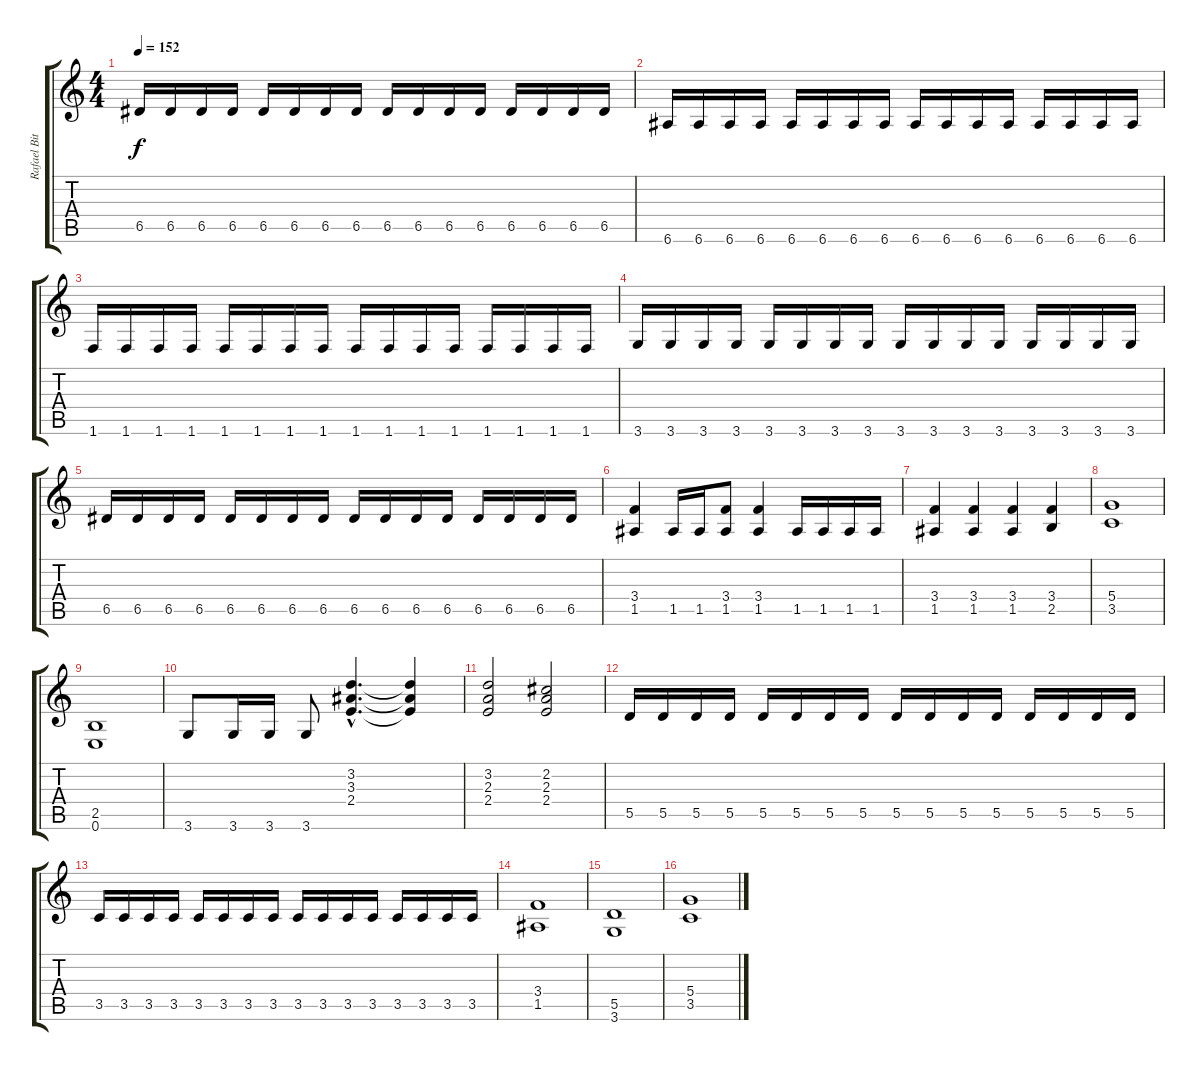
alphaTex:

\track ("Rafael Bittencourt" "Rafael Bit") {instrument distortionguitar}
\staff {score tabs}
\tuning (E4 B3 G3 D3 A2 E2) {hide}
\ts (4 4)
\tempo 152
\clef g2
\ks c
6.5.16{dy f} 6.5.16 6.5.16 6.5.16 6.5.16 6.5.16 6.5.16 6.5.16 6.5.16 6.5.16 6.5.16 6.5.16 6.5.16 6.5.16 6.5.16 6.5.16 |
6.6.16 6.6.16 6.6.16 6.6.16 6.6.16 6.6.16 6.6.16 6.6.16 6.6.16 6.6.16 6.6.16 6.6.16 6.6.16 6.6.16 6.6.16 6.6.16 |
1.6.16 1.6.16 1.6.16 1.6.16 1.6.16 1.6.16 1.6.16 1.6.16 1.6.16 1.6.16 1.6.16 1.6.16 1.6.16 1.6.16 1.6.16 1.6.16 |
3.6.16 3.6.16 3.6.16 3.6.16 3.6.16 3.6.16 3.6.16 3.6.16 3.6.16 3.6.16 3.6.16 3.6.16 3.6.16 3.6.16 3.6.16 3.6.16 |
6.5.16 6.5.16 6.5.16 6.5.16 6.5.16 6.5.16 6.5.16 6.5.16 6.5.16 6.5.16 6.5.16 6.5.16 6.5.16 6.5.16 6.5.16 6.5.16 |
(3.4 1.5).4 1.5.16 1.5.16 (3.4 1.5).8 (3.4 1.5).4 1.5.16 1.5.16 1.5.16 1.5.16 |
(3.4 1.5).4 (3.4 1.5).4 (3.4 1.5).4 (3.4 2.5).4 |
(5.4 3.5).1 |
(2.5 0.6).1 |
3.6.8 3.6.16 3.6.16 3.6.8 (3.2{hac} 3.3{hac} 2.4{hac}).4{d} (3.2{t} 3.3{t} 2.4{t}).4 |
(3.2 2.3 2.4).2 (2.2 2.3 2.4).2 |
5.5.16 5.5.16 5.5.16 5.5.16 5.5.16 5.5.16 5.5.16 5.5.16 5.5.16 5.5.16 5.5.16 5.5.16 5.5.16 5.5.16 5.5.16 5.5.16 |
3.5.16 3.5.16 3.5.16 3.5.16 3.5.16 3.5.16 3.5.16 3.5.16 3.5.16 3.5.16 3.5.16 3.5.16 3.5.16 3.5.16 3.5.16 3.5.16 |
(3.4 1.5).1 |
(5.5 3.6).1 |
(5.4 3.5).1
